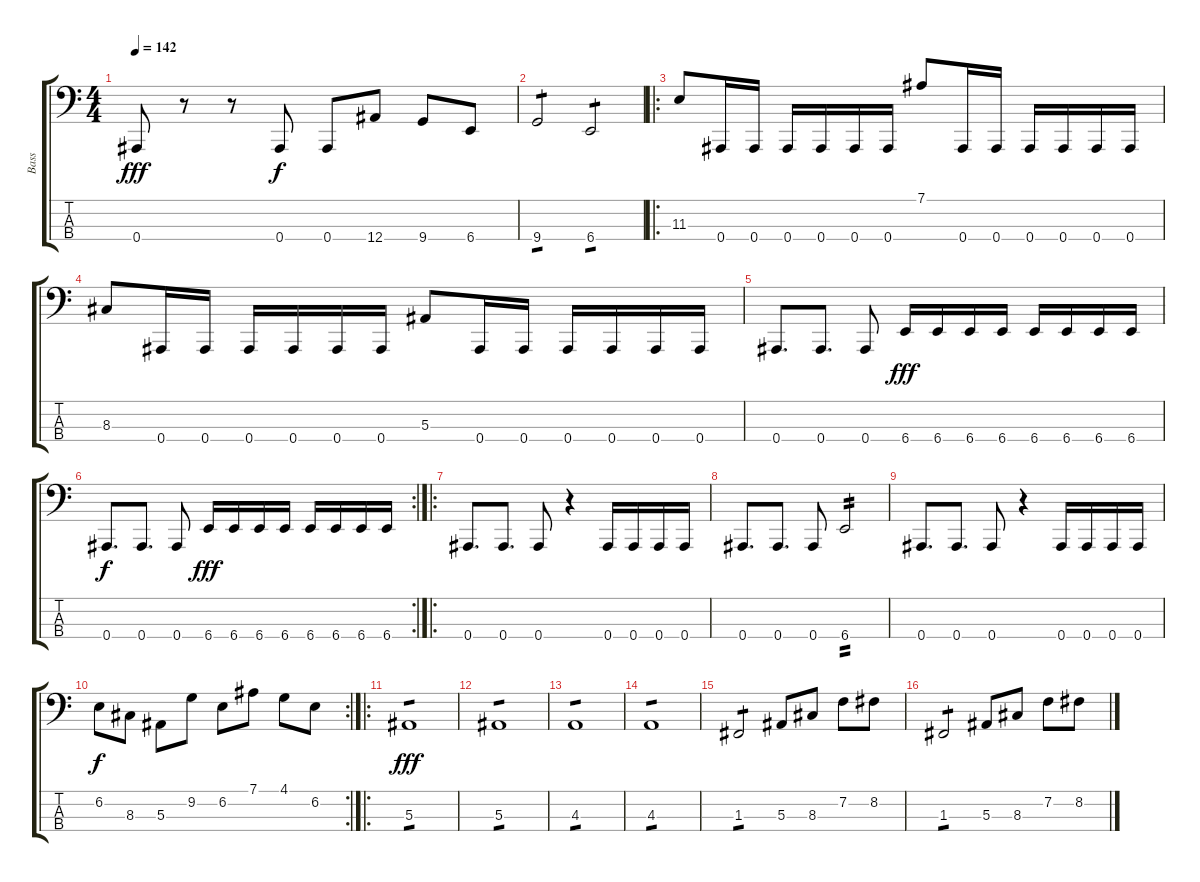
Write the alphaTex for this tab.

\track ("Bass" "Bass") {instrument electricbasspick}
\staff {score tabs}
\tuning (Eb2 Bb1 F1 Bb0) {hide}
\ts (4 4)
\tempo 142
\clef f4
\ks c
0.4.8{dy fff} r.8 r.8 0.4.8{dy f} 0.4.8 12.4.8 9.4.8 6.4.8 |
9.4.2{tp 1} 6.4.2{tp 1} |
\ro
11.3.8 0.4.16 0.4.16 0.4.16 0.4.16 0.4.16 0.4.16 7.1.8 0.4.16 0.4.16 0.4.16 0.4.16 0.4.16 0.4.16 |
8.3.8 0.4.16 0.4.16 0.4.16 0.4.16 0.4.16 0.4.16 5.3.8 0.4.16 0.4.16 0.4.16 0.4.16 0.4.16 0.4.16 |
0.4.8{d} 0.4.8{d} 0.4.8 6.4.16{dy fff} 6.4.16 6.4.16 6.4.16 6.4.16 6.4.16 6.4.16 6.4.16 |
\rc 2
0.4.8{d dy f} 0.4.8{d} 0.4.8 6.4.16{dy fff} 6.4.16 6.4.16 6.4.16 6.4.16 6.4.16 6.4.16 6.4.16 |
\ro
0.4.8{d} 0.4.8{d} 0.4.8 r.4 0.4.16 0.4.16 0.4.16 0.4.16 |
0.4.8{d} 0.4.8{d} 0.4.8 6.4.2{tp 2} |
0.4.8{d} 0.4.8{d} 0.4.8 r.4 0.4.16 0.4.16 0.4.16 0.4.16 |
\rc 2
6.2.8{dy f} 8.3.8 5.3.8 9.2.8 6.2.8 7.1.8 4.1.8 6.2.8 |
\ro
5.3.1{tp 1 dy fff} |
5.3.1{tp 1} |
4.3.1{tp 1} |
4.3.1{tp 1} |
1.3.2{tp 1} 5.3.8 8.3.8 7.2.8 8.2.8 |
1.3.2{tp 1} 5.3.8 8.3.8 7.2.8 8.2.8
